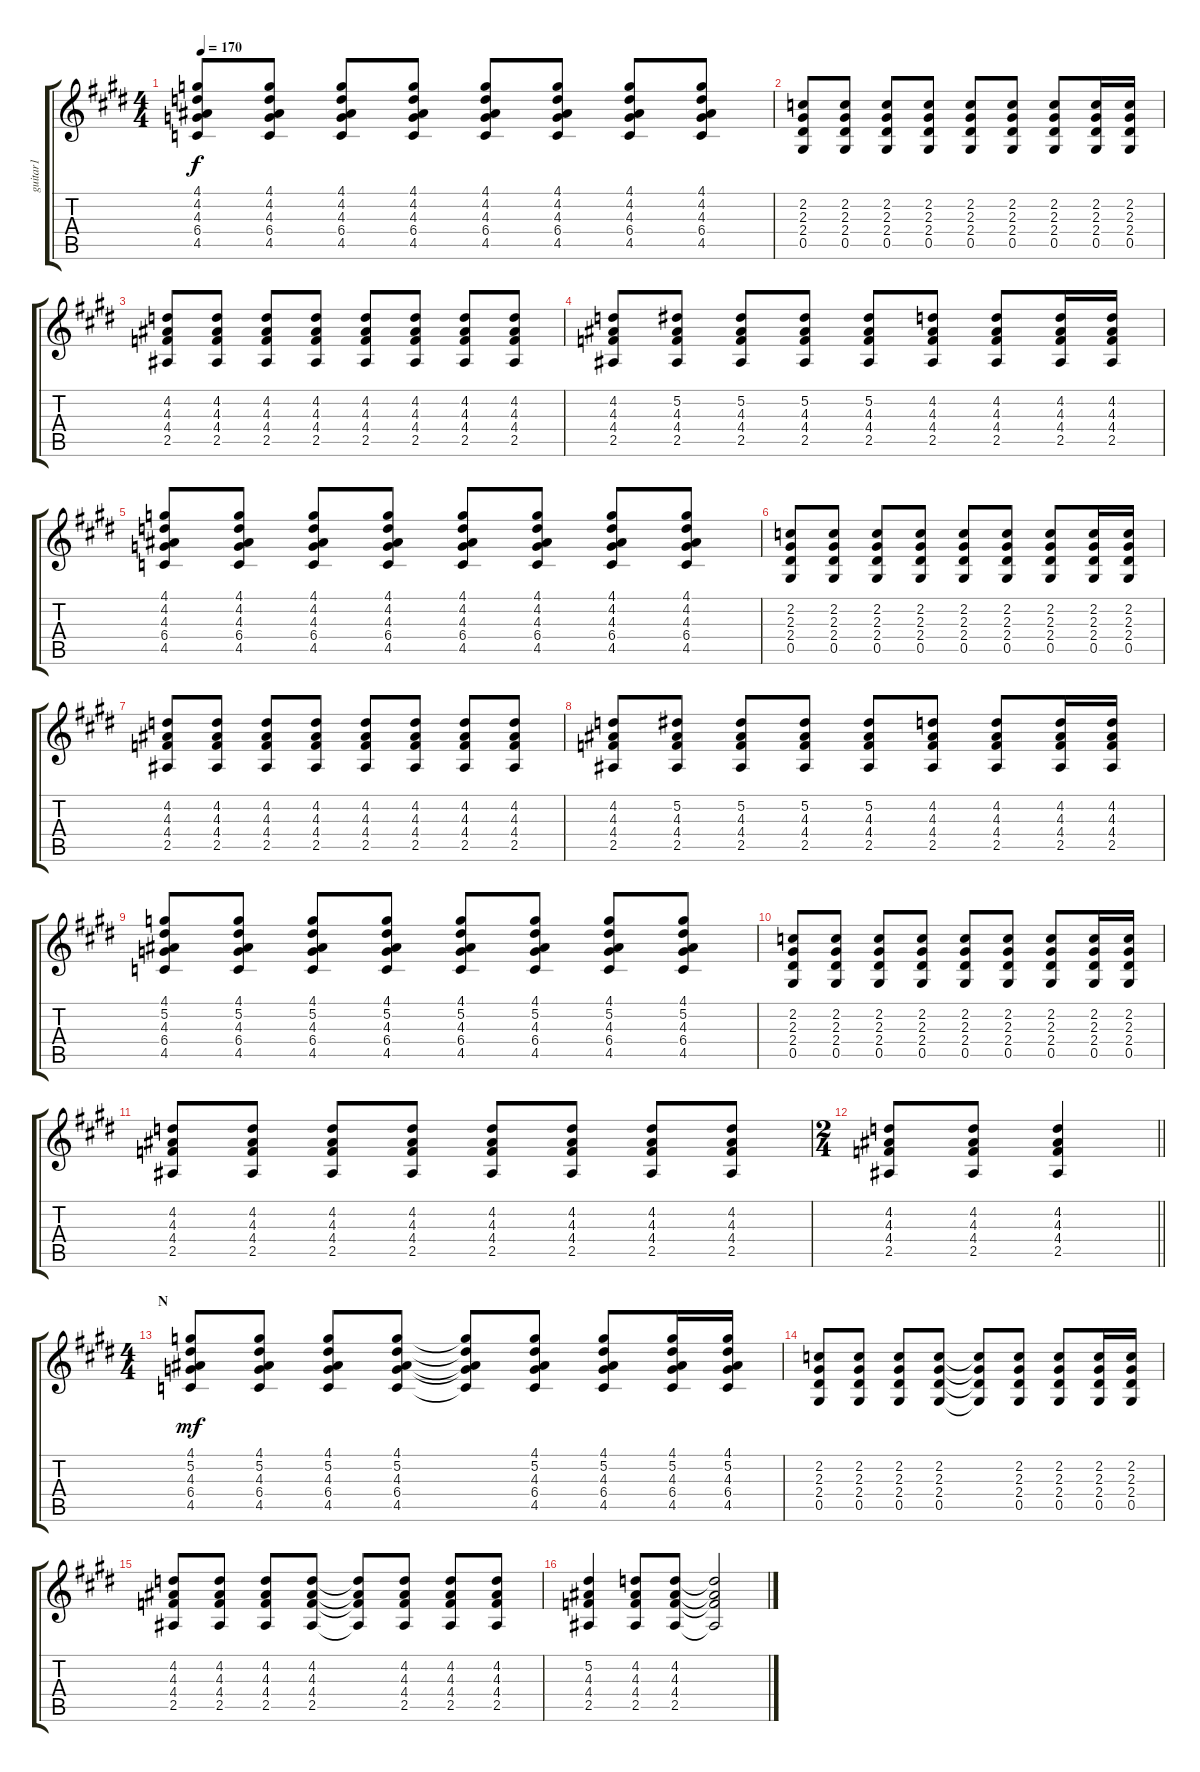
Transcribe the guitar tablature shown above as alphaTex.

\track ("guitar1" "guitar1") {instrument distortionguitar}
\staff {score tabs}
\tuning (Eb4 Bb3 Gb3 Db3 Ab2 Eb2) {hide}
\ts (4 4)
\tempo 170
\clef g2
\ks e
(4.1 4.2 4.3 6.4 4.5).8{dy f} (4.1 4.2 4.3 6.4 4.5).8 (4.1 4.2 4.3 6.4 4.5).8 (4.1 4.2 4.3 6.4 4.5).8 (4.1 4.2 4.3 6.4 4.5).8 (4.1 4.2 4.3 6.4 4.5).8 (4.1 4.2 4.3 6.4 4.5).8 (4.1 4.2 4.3 6.4 4.5).8 |
(2.2 2.3 2.4 0.5).8 (2.2 2.3 2.4 0.5).8 (2.2 2.3 2.4 0.5).8 (2.2 2.3 2.4 0.5).8 (2.2 2.3 2.4 0.5).8 (2.2 2.3 2.4 0.5).8 (2.2 2.3 2.4 0.5).8 (2.2 2.3 2.4 0.5).16 (2.2 2.3 2.4 0.5).16 |
(4.2 4.3 4.4 2.5).8 (4.2 4.3 4.4 2.5).8 (4.2 4.3 4.4 2.5).8 (4.2 4.3 4.4 2.5).8 (4.2 4.3 4.4 2.5).8 (4.2 4.3 4.4 2.5).8 (4.2 4.3 4.4 2.5).8 (4.2 4.3 4.4 2.5).8 |
(4.2 4.3 4.4 2.5).8 (5.2 4.3 4.4 2.5).8 (5.2 4.3 4.4 2.5).8 (5.2 4.3 4.4 2.5).8 (5.2 4.3 4.4 2.5).8 (4.2 4.3 4.4 2.5).8 (4.2 4.3 4.4 2.5).8 (4.2 4.3 4.4 2.5).16 (4.2 4.3 4.4 2.5).16 |
(4.1 4.2 4.3 6.4 4.5).8 (4.1 4.2 4.3 6.4 4.5).8 (4.1 4.2 4.3 6.4 4.5).8 (4.1 4.2 4.3 6.4 4.5).8 (4.1 4.2 4.3 6.4 4.5).8 (4.1 4.2 4.3 6.4 4.5).8 (4.1 4.2 4.3 6.4 4.5).8 (4.1 4.2 4.3 6.4 4.5).8 |
(2.2 2.3 2.4 0.5).8 (2.2 2.3 2.4 0.5).8 (2.2 2.3 2.4 0.5).8 (2.2 2.3 2.4 0.5).8 (2.2 2.3 2.4 0.5).8 (2.2 2.3 2.4 0.5).8 (2.2 2.3 2.4 0.5).8 (2.2 2.3 2.4 0.5).16 (2.2 2.3 2.4 0.5).16 |
(4.2 4.3 4.4 2.5).8 (4.2 4.3 4.4 2.5).8 (4.2 4.3 4.4 2.5).8 (4.2 4.3 4.4 2.5).8 (4.2 4.3 4.4 2.5).8 (4.2 4.3 4.4 2.5).8 (4.2 4.3 4.4 2.5).8 (4.2 4.3 4.4 2.5).8 |
(4.2 4.3 4.4 2.5).8 (5.2 4.3 4.4 2.5).8 (5.2 4.3 4.4 2.5).8 (5.2 4.3 4.4 2.5).8 (5.2 4.3 4.4 2.5).8 (4.2 4.3 4.4 2.5).8 (4.2 4.3 4.4 2.5).8 (4.2 4.3 4.4 2.5).16 (4.2 4.3 4.4 2.5).16 |
(4.1 5.2 4.3 6.4 4.5).8 (4.1 5.2 4.3 6.4 4.5).8 (4.1 5.2 4.3 6.4 4.5).8 (4.1 5.2 4.3 6.4 4.5).8 (4.1 5.2 4.3 6.4 4.5).8 (4.1 5.2 4.3 6.4 4.5).8 (4.1 5.2 4.3 6.4 4.5).8 (4.1 5.2 4.3 6.4 4.5).8 |
(2.2 2.3 2.4 0.5).8 (2.2 2.3 2.4 0.5).8 (2.2 2.3 2.4 0.5).8 (2.2 2.3 2.4 0.5).8 (2.2 2.3 2.4 0.5).8 (2.2 2.3 2.4 0.5).8 (2.2 2.3 2.4 0.5).8 (2.2 2.3 2.4 0.5).16 (2.2 2.3 2.4 0.5).16 |
(4.2 4.3 4.4 2.5).8 (4.2 4.3 4.4 2.5).8 (4.2 4.3 4.4 2.5).8 (4.2 4.3 4.4 2.5).8 (4.2 4.3 4.4 2.5).8 (4.2 4.3 4.4 2.5).8 (4.2 4.3 4.4 2.5).8 (4.2 4.3 4.4 2.5).8 |
\ts (2 4)
\barLineRight lightlight
(4.2 4.3 4.4 2.5).8 (4.2 4.3 4.4 2.5).8 (4.2 4.3 4.4 2.5).4 |
\ts (4 4)
\section ("" "N")
(4.1 5.2 4.3 6.4 4.5).8{dy mf} (4.1 5.2 4.3 6.4 4.5).8 (4.1 5.2 4.3 6.4 4.5).8 (4.1 5.2 4.3 6.4 4.5).8 (4.1{t} 5.2{t} 4.3{t} 6.4{t} 4.5{t}).8 (4.1 5.2 4.3 6.4 4.5).8 (4.1 5.2 4.3 6.4 4.5).8 (4.1 5.2 4.3 6.4 4.5).16 (4.1 5.2 4.3 6.4 4.5).16 |
(2.2 2.3 2.4 0.5).8 (2.2 2.3 2.4 0.5).8 (2.2 2.3 2.4 0.5).8 (2.2 2.3 2.4 0.5).8 (2.2{t} 2.3{t} 2.4{t} 0.5{t}).8 (2.2 2.3 2.4 0.5).8 (2.2 2.3 2.4 0.5).8 (2.2 2.3 2.4 0.5).16 (2.2 2.3 2.4 0.5).16 |
(4.2 4.3 4.4 2.5).8 (4.2 4.3 4.4 2.5).8 (4.2 4.3 4.4 2.5).8 (4.2 4.3 4.4 2.5).8 (4.2{t} 4.3{t} 4.4{t} 2.5{t}).8 (4.2 4.3 4.4 2.5).8 (4.2 4.3 4.4 2.5).8 (4.2 4.3 4.4 2.5).8 |
(5.2 4.3 4.4 2.5).4 (4.2 4.3 4.4 2.5).8 (4.2 4.3 4.4 2.5).8 (4.2{t} 4.3{t} 4.4{t} 2.5{t}).2
